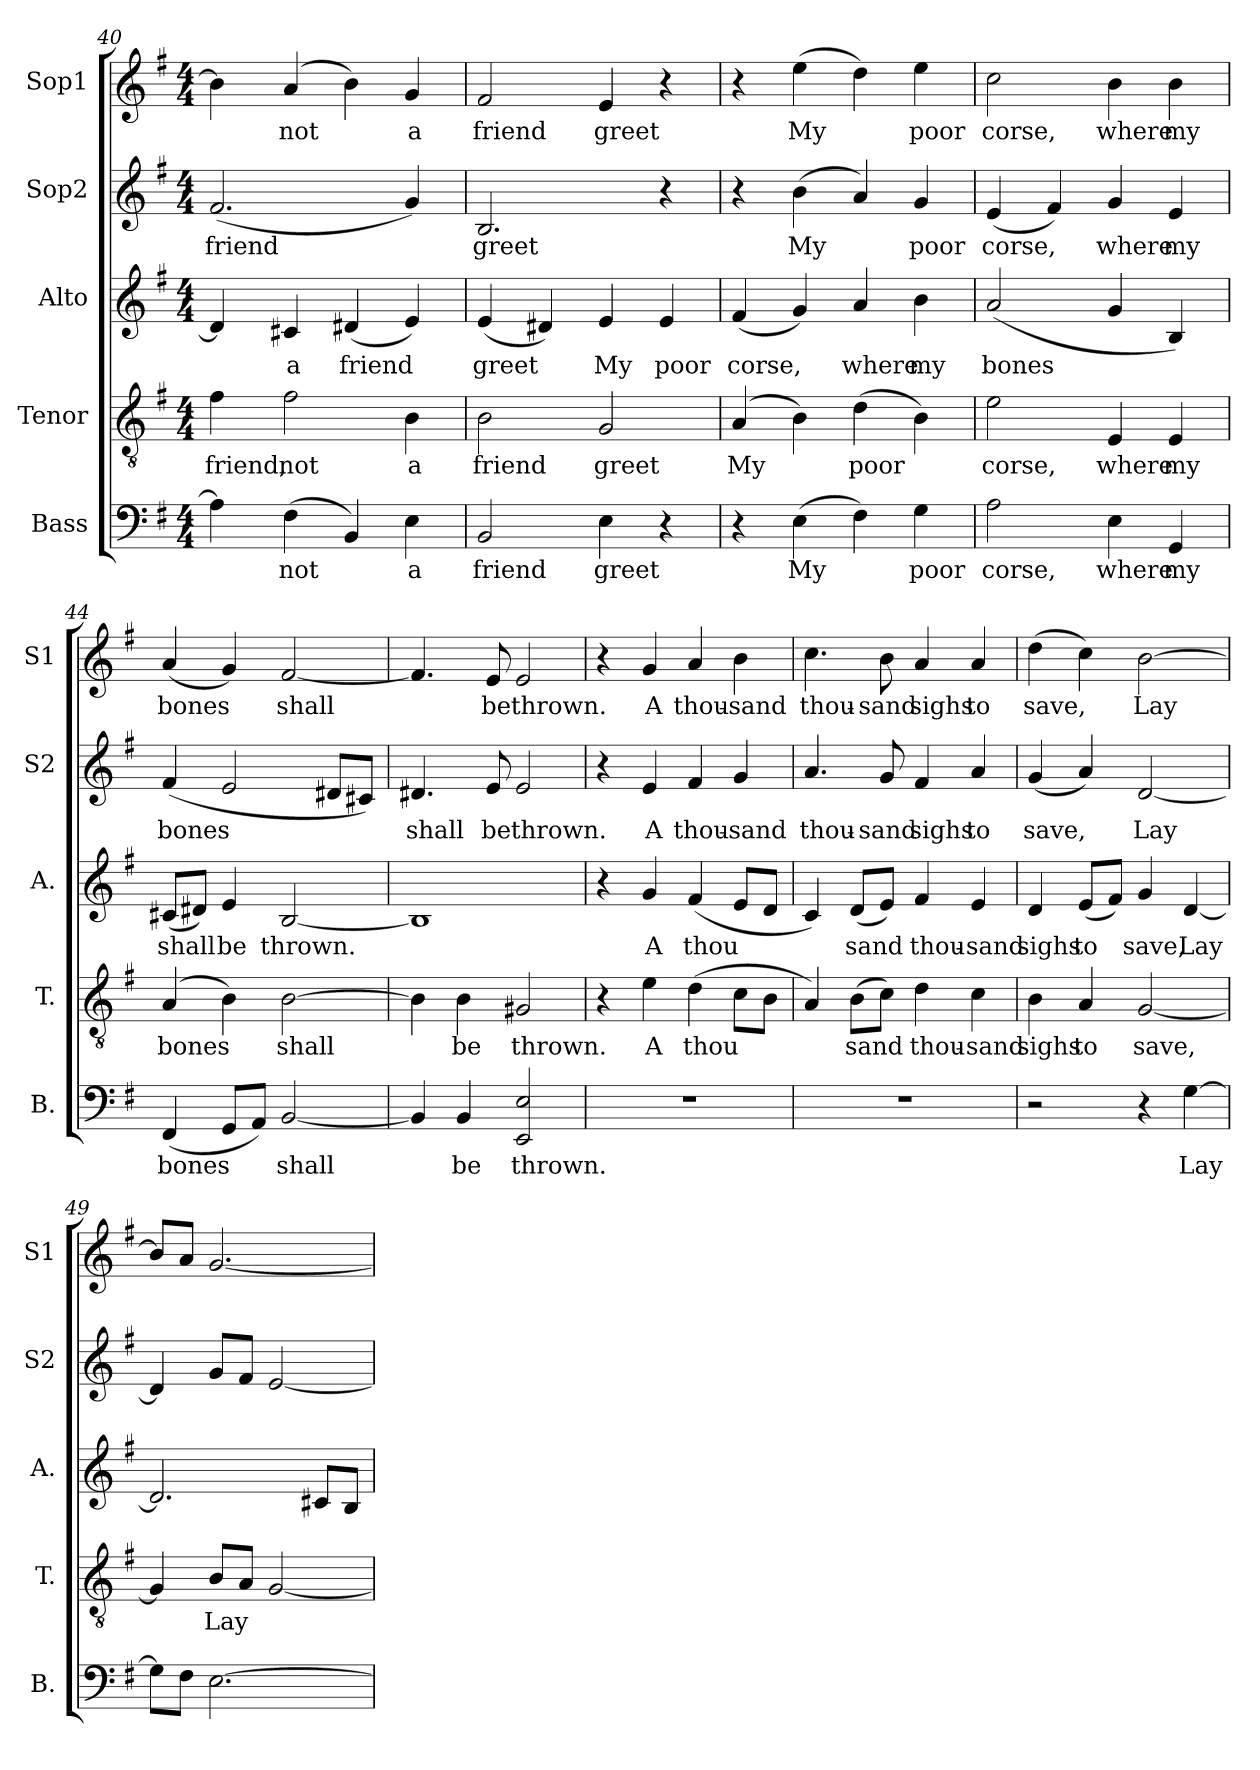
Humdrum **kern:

**kern	**text	**kern	**text	**kern	**text	**kern	**text	**kern	**text
*part5	*part5	*part4	*part4	*part3	*part3	*part2	*part2	*part1	*part1
*staff5	*staff5	*staff4	*staff4	*staff3	*staff3	*staff2	*staff2	*staff1	*staff1
*I"Bass	*	*I"Tenor	*	*I"Alto	*	*I"Sop2	*	*I"Sop1	*
*I'B.	*	*I'T.	*	*I'A.	*	*I'S2	*	*I'S1	*
!!LO:LB:g=z
*clefF4	*	*clefGv2	*	*clefG2	*	*clefG2	*	*clefG2	*
*k[f#]	*	*k[f#]	*	*k[f#]	*	*k[f#]	*	*k[f#]	*
*M4/4	*	*M4/4	*	*M4/4	*	*M4/4	*	*M4/4	*
=40	=40	=40	=40	=40	=40	=40	=40	=40	=40
!	!	!	!LO:LY:b	!	!	!	!LO:LY:b	!	!
4A\]	.	4f#\	friend,	4d/]	.	(<2.f#/	friend	4b\]	.
!	!LO:LY:b	!	!LO:LY:b	!	!LO:LY:b	!	!	!	!LO:LY:b
(>4F#\	not	2f#\	not	4c#X/	a	.	.	(>4a/	not
!	!	!	!	!	!LO:LY:b	!	!	!	!
4BB/)	.	.	.	(<4d#X/	friend	.	.	4b\)	.
!	!LO:LY:b	!	!LO:LY:b	!	!	!	!	!	!LO:LY:b
4E\	a	4B\	a	4e/)	.	4g/)	.	4g/	a
=41	=41	=41	=41	=41	=41	=41	=41	=41	=41
!	!LO:LY:b	!	!LO:LY:b	!	!LO:LY:b	!	!LO:LY:b	!	!LO:LY:b
2BB/	friend	2B\	friend	(<4e/	greet	2.B/	greet	2f#/	friend
.	.	.	.	4d#X/)	.	.	.	.	.
!	!LO:LY:b	!	!LO:LY:b	!	!LO:LY:b	!	!	!	!LO:LY:b
4E\	greet	2G/	greet	4e/	My	.	.	4e/	greet
!	!	!	!	!	!LO:LY:b	!	!	!	!
4r	.	.	.	4e/	poor	4r	.	4r	.
=42	=42	=42	=42	=42	=42	=42	=42	=42	=42
!	!	!	!LO:LY:b	!	!LO:LY:b	!	!	!	!
4r	.	(>4A/	My	(<4f#/	corse,	4r	.	4r	.
!	!LO:LY:b	!	!	!	!	!	!LO:LY:b	!	!LO:LY:b
(>4E\	My	4B\)	.	4g/)	.	(>4b\	My	(>4ee\	My
!	!	!	!LO:LY:b	!	!LO:LY:b	!	!	!	!
4F#\)	.	(>4d\	poor	4a/	where	4a/)	.	4dd\)	.
!	!LO:LY:b	!	!	!	!LO:LY:b	!	!LO:LY:b	!	!LO:LY:b
4G\	poor	4B\)	.	4b\	my	4g/	poor	4ee\	poor
=43	=43	=43	=43	=43	=43	=43	=43	=43	=43
!	!LO:LY:b	!	!LO:LY:b	!	!LO:LY:b	!	!LO:LY:b	!	!LO:LY:b
2A\	corse,	2e\	corse,	(>2a/	bones	(<4e/	corse,	2cc\	corse,
.	.	.	.	.	.	4f#/)	.	.	.
!	!LO:LY:b	!	!LO:LY:b	!	!	!	!LO:LY:b	!	!LO:LY:b
4E\	where	4E/	where	4g/	.	4g/	where	4b\	where
!	!LO:LY:b	!	!LO:LY:b	!	!	!	!LO:LY:b	!	!LO:LY:b
4GG/	my	4E/	my	4B/)	.	4e/	my	4b\	my
!!LO:PB:g=z
=44	=44	=44	=44	=44	=44	=44	=44	=44	=44
!	!LO:LY:b	!	!LO:LY:b	!	!LO:LY:b	!	!LO:LY:b	!	!LO:LY:b
(<4FF#/	bones	(>4A/	bones	(<8c#X/L	shall	(<4f#/	bones	(<4a/	bones
.	.	.	.	8d#X/J)	.	.	.	.	.
!	!	!	!	!	!LO:LY:b	!	!	!	!
8GG/L	.	4B\)	.	4e/	be	2e/	.	4g/)	.
8AA/J)	.	.	.	.	.	.	.	.	.
!	!LO:LY:b	!	!LO:LY:b	!	!LO:LY:b	!	!	!	!LO:LY:b
[2BB/	shall	[2B\	shall	[2B/	thrown.	.	.	[2f#/	shall
.	.	.	.	.	.	8d#X/L	.	.	.
.	.	.	.	.	.	8c#X/J)	.	.	.
=45	=45	=45	=45	=45	=45	=45	=45	=45	=45
!	!	!	!	!	!	!	!LO:LY:b	!	!
4BB/]	.	4B\]	.	1B]	.	4.d#X/	shall	4.f#/]	.
!	!LO:LY:b	!	!LO:LY:b	!	!	!	!	!	!
4BB/	be	4B\	be	.	.	.	.	.	.
!	!	!	!	!	!	!	!LO:LY:b	!	!LO:LY:b
.	.	.	.	.	.	8e/	be	8e/	be
!	!LO:LY:b	!	!LO:LY:b	!	!	!	!LO:LY:b	!	!LO:LY:b
2EE/ 2E/	thrown.	2G#X/	thrown.	.	.	2e/	thrown.	2e/	thrown.
=46	=46	=46	=46	=46	=46	=46	=46	=46	=46
1r	.	4r	.	4r	.	4r	.	4r	.
!	!	!	!LO:LY:b	!	!LO:LY:b	!	!LO:LY:b	!	!LO:LY:b
.	.	4e\	A	4g/	A	4e/	A	4g/	A
!	!	!	!LO:LY:b	!	!LO:LY:b	!	!LO:LY:b	!	!LO:LY:b
.	.	(>4d\	-thou	(<4f#/	-thou	4f#/	thou-	4a/	thou-
!	!	!	!	!	!	!	!LO:LY:b	!	!LO:LY:b
.	.	8c\L	.	8e/L	.	4g/	-sand	4b\	-sand
.	.	8B\J	.	8d/J	.	.	.	.	.
=47	=47	=47	=47	=47	=47	=47	=47	=47	=47
!	!	!	!	!	!	!	!LO:LY:b	!	!LO:LY:b
1r	.	4A/)	.	4c/)	.	4.a/	thou-	4.cc\	thou-
!	!	!	!LO:LY:b	!	!LO:LY:b	!	!	!	!
.	.	(>8B\L	sand	(<8d/L	sand	.	.	.	.
!	!	!	!	!	!	!	!LO:LY:b	!	!LO:LY:b
.	.	8c\J)	.	8e/J)	.	8g/	-sand	8b\	-sand
!	!	!	!LO:LY:b	!	!LO:LY:b	!	!LO:LY:b	!	!LO:LY:b
.	.	4d\	thou-	4f#/	thou-	4f#/	sighs	4a/	sighs
!	!	!	!LO:LY:b	!	!LO:LY:b	!	!LO:LY:b	!	!LO:LY:b
.	.	4c\	-sand	4e/	-sand	4a/	to	4a/	to
!!LO:LB:g=z
=48	=48	=48	=48	=48	=48	=48	=48	=48	=48
!	!	!	!LO:LY:b	!	!LO:LY:b	!	!LO:LY:b	!	!LO:LY:b
2r	.	4B\	sighs	4d/	sighs	(<4g/	save,	(>4dd\	save,
!	!	!	!LO:LY:b	!	!LO:LY:b	!	!	!	!
.	.	4A/	to	(<8e/L	to	4a/)	.	4cc\)	.
.	.	.	.	8f#/J)	.	.	.	.	.
!	!	!	!LO:LY:b	!	!LO:LY:b	!	!LO:LY:b	!	!LO:LY:b
4r	.	[2G/	save,	4g/	save,	[2d/	Lay	[2b\	Lay
!	!LO:LY:b	!	!	!	!LO:LY:b	!	!	!	!
[4G\	Lay	.	.	[4d/	Lay	.	.	.	.
=49	=49	=49	=49	=49	=49	=49	=49	=49	=49
8G\L]	.	4G/]	.	2.d/]	.	4d/]	.	8b/L]	.
8F#\J	.	.	.	.	.	.	.	8a/J	.
!	!	!	!LO:LY:b	!	!	!	!	!	!
[2.E\	.	8B/L	Lay	.	.	8g/L	.	[2.g/	.
.	.	8A/J	.	.	.	8f#/J	.	.	.
.	.	[2G/	.	.	.	[2e/	.	.	.
.	.	.	.	8c#X/L	.	.	.	.	.
.	.	.	.	8B/J	.	.	.	.	.
=	=	=	=	=	=	=	=	=	=
*-	*-	*-	*-	*-	*-	*-	*-	*-	*-
